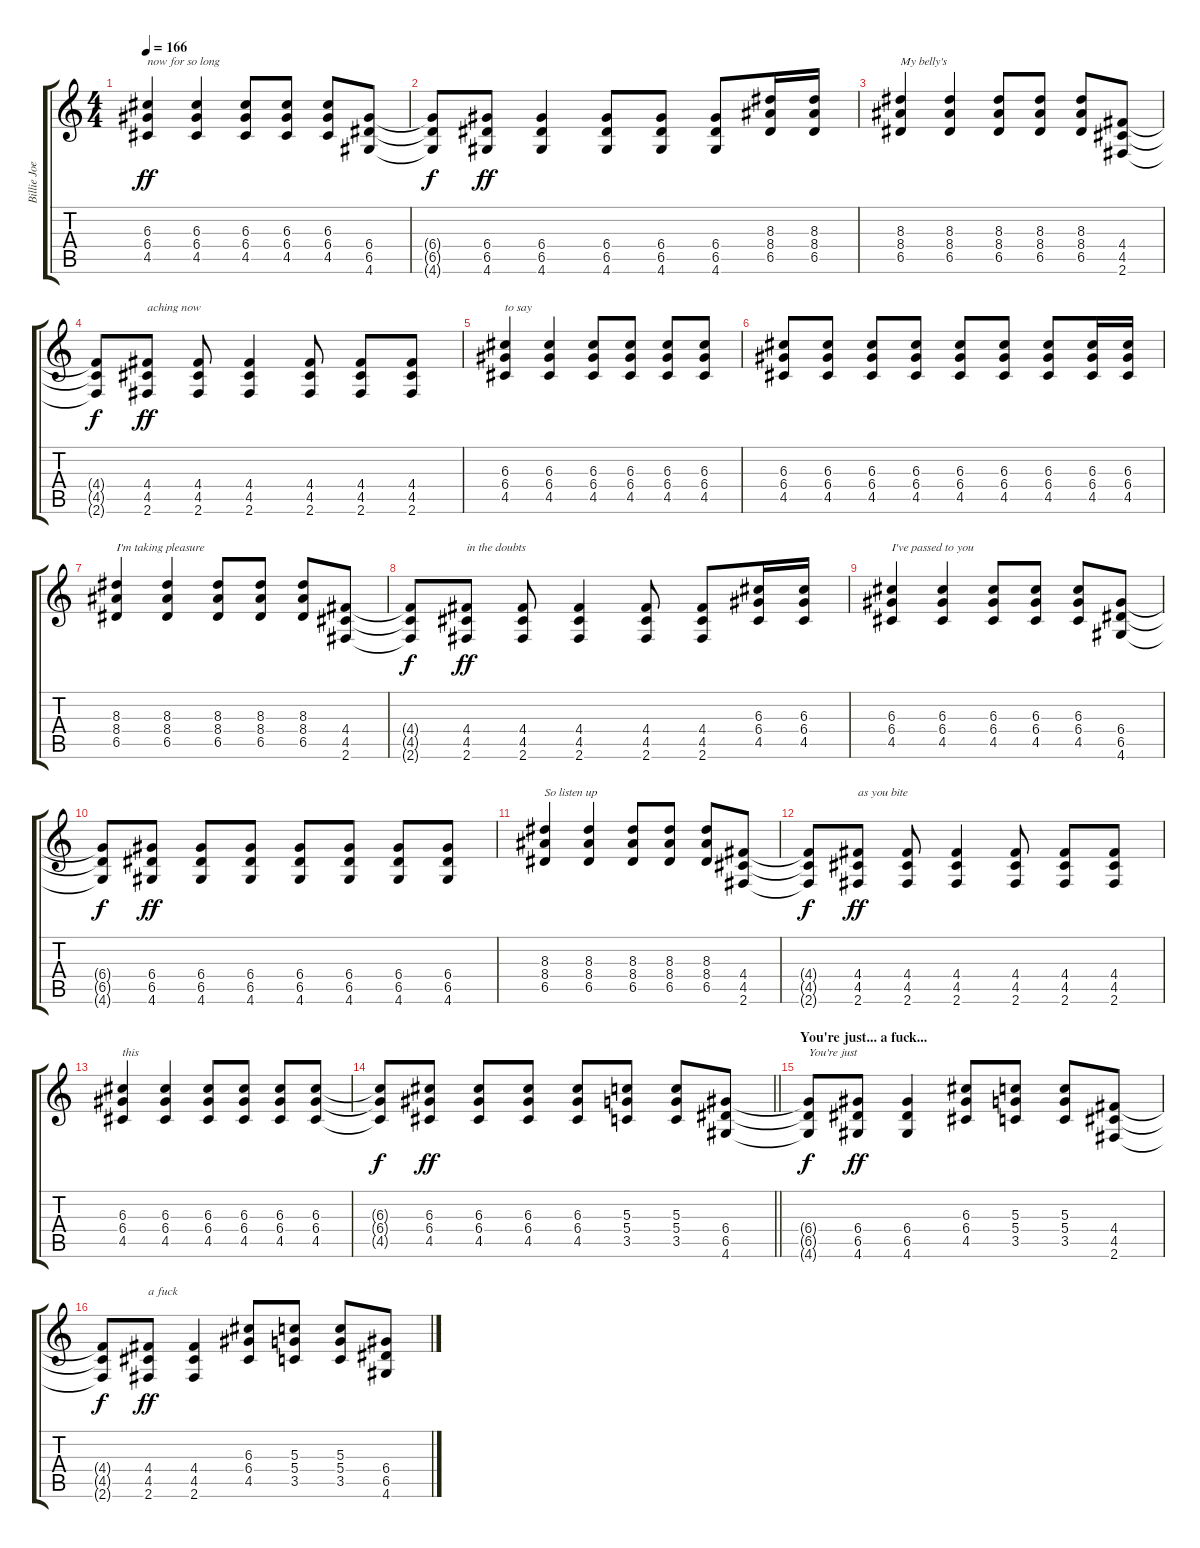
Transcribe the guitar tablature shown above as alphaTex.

\track ("Billie Joe Armstrong (Guitar)" "Billie Joe") {instrument acousticguitarnylon}
\staff {score tabs}
\tuning (E4 B3 G3 D3 A2 E2) {hide}
\ts (4 4)
\tempo 166
\clef g2
\ks c
(6.3 6.4 4.5).4{txt "now for so long" dy ff} (6.3 6.4 4.5).4 (6.3 6.4 4.5).8 (6.3 6.4 4.5).8 (6.3 6.4 4.5).8 (6.4 6.5 4.6).8 |
(6.4{t} 6.5{t} 4.6{t}).8{dy f} (6.4 6.5 4.6).8{dy ff} (6.4 6.5 4.6).4 (6.4 6.5 4.6).8 (6.4 6.5 4.6).8 (6.4 6.5 4.6).8 (8.3 8.4 6.5).16 (8.3 8.4 6.5).16 |
(8.3 8.4 6.5).4{txt "My belly's "} (8.3 8.4 6.5).4 (8.3 8.4 6.5).8 (8.3 8.4 6.5).8 (8.3 8.4 6.5).8 (4.4 4.5 2.6).8 |
(4.4{t} 4.5{t} 2.6{t}).8{dy f} (4.4 4.5 2.6).8{txt "aching now" dy ff} (4.4 4.5 2.6).8 (4.4 4.5 2.6).4 (4.4 4.5 2.6).8 (4.4 4.5 2.6).8 (4.4 4.5 2.6).8 |
(6.3 6.4 4.5).4{txt "to say"} (6.3 6.4 4.5).4 (6.3 6.4 4.5).8 (6.3 6.4 4.5).8 (6.3 6.4 4.5).8 (6.3 6.4 4.5).8 |
(6.3 6.4 4.5).8 (6.3 6.4 4.5).8 (6.3 6.4 4.5).8 (6.3 6.4 4.5).8 (6.3 6.4 4.5).8 (6.3 6.4 4.5).8 (6.3 6.4 4.5).8 (6.3 6.4 4.5).16 (6.3 6.4 4.5).16 |
(8.3 8.4 6.5).4{txt "I'm taking pleasure "} (8.3 8.4 6.5).4 (8.3 8.4 6.5).8 (8.3 8.4 6.5).8 (8.3 8.4 6.5).8 (4.4 4.5 2.6).8 |
(4.4{t} 4.5{t} 2.6{t}).8{dy f} (4.4 4.5 2.6).8{txt "in the doubts " dy ff} (4.4 4.5 2.6).8 (4.4 4.5 2.6).4 (4.4 4.5 2.6).8 (4.4 4.5 2.6).8 (6.3 6.4 4.5).16 (6.3 6.4 4.5).16 |
(6.3 6.4 4.5).4{txt "I've passed to you"} (6.3 6.4 4.5).4 (6.3 6.4 4.5).8 (6.3 6.4 4.5).8 (6.3 6.4 4.5).8 (6.4 6.5 4.6).8 |
(6.4{t} 6.5{t} 4.6{t}).8{dy f} (6.4 6.5 4.6).8{dy ff} (6.4 6.5 4.6).8 (6.4 6.5 4.6).8 (6.4 6.5 4.6).8 (6.4 6.5 4.6).8 (6.4 6.5 4.6).8 (6.4 6.5 4.6).8 |
(8.3 8.4 6.5).4{txt "So listen up "} (8.3 8.4 6.5).4 (8.3 8.4 6.5).8 (8.3 8.4 6.5).8 (8.3 8.4 6.5).8 (4.4 4.5 2.6).8 |
(4.4{t} 4.5{t} 2.6{t}).8{dy f} (4.4 4.5 2.6).8{txt "as you bite " dy ff} (4.4 4.5 2.6).8 (4.4 4.5 2.6).4 (4.4 4.5 2.6).8 (4.4 4.5 2.6).8 (4.4 4.5 2.6).8 |
(6.3 6.4 4.5).4{txt "this"} (6.3 6.4 4.5).4 (6.3 6.4 4.5).8 (6.3 6.4 4.5).8 (6.3 6.4 4.5).8 (6.3 6.4 4.5).8 |
\barLineRight lightlight
(6.3{t} 6.4{t} 4.5{t}).8{dy f} (6.3 6.4 4.5).8{dy ff} (6.3 6.4 4.5).8 (6.3 6.4 4.5).8 (6.3 6.4 4.5).8 (5.3 5.4 3.5).8 (5.3 5.4 3.5).8 (6.4 6.5 4.6).8 |
\section ("" "You're just... a fuck...")
(6.4{t} 6.5{t} 4.6{t}).8{txt "You're just" dy f} (6.4 6.5 4.6).8{dy ff} (6.4 6.5 4.6).4 (6.3 6.4 4.5).8 (5.3 5.4 3.5).8 (5.3 5.4 3.5).8 (4.4 4.5 2.6).8 |
(4.4{t} 4.5{t} 2.6{t}).8{dy f} (4.4 4.5 2.6).8{txt "a fuck" dy ff} (4.4 4.5 2.6).4 (6.3 6.4 4.5).8 (5.3 5.4 3.5).8 (5.3 5.4 3.5).8 (6.4 6.5 4.6).8
